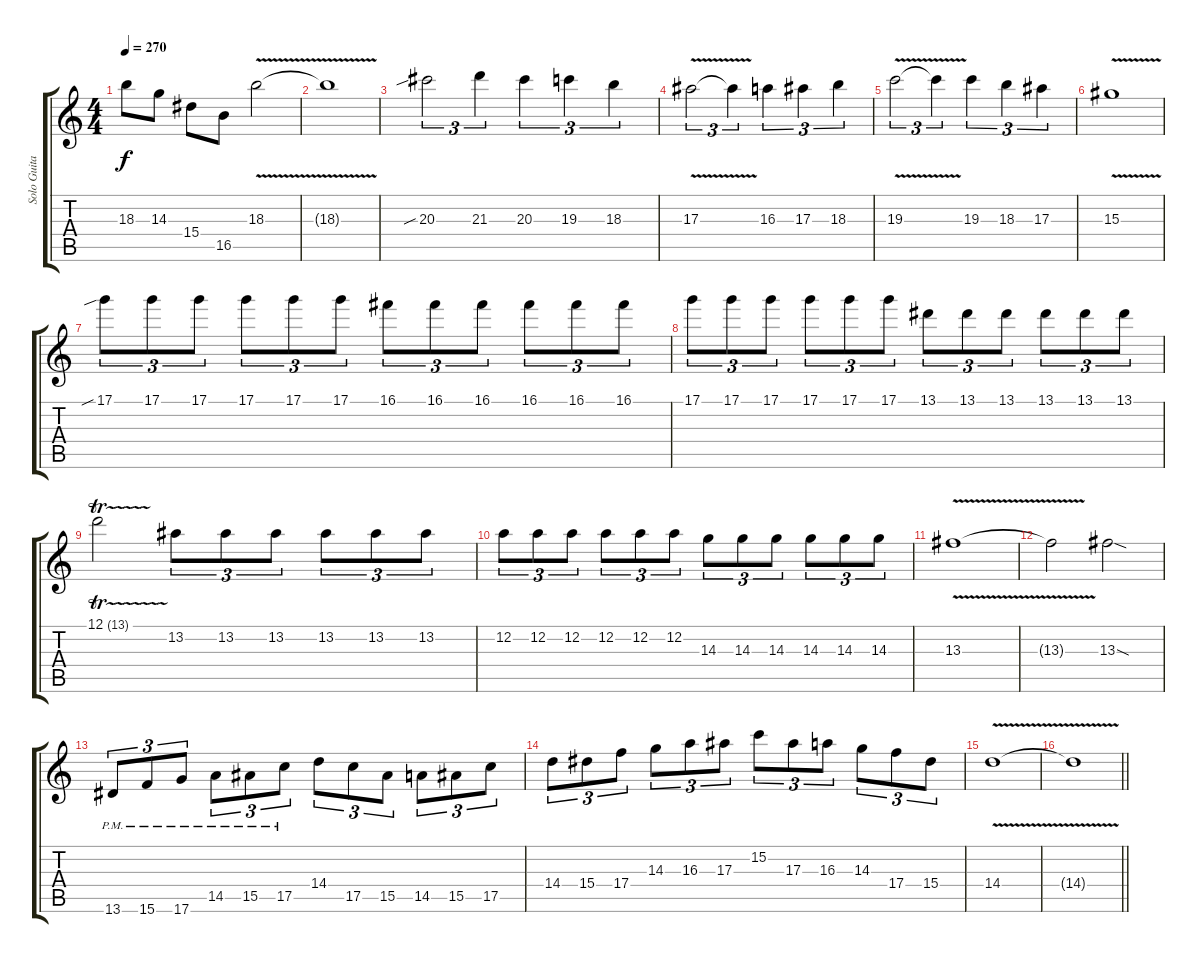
\track ("Solo Guitar" "Solo Guita") {instrument overdrivenguitar}
\staff {score tabs}
\tuning (D4 A3 F3 C3 G2 D2) {hide}
\ts (4 4)
\tempo 270
\clef g2
\ks c
18.3.8{dy f} 14.3.8 15.4.8 16.5.8 18.3{v}.2 |
18.3{t}.1 |
20.3{sib}.2{tu (3 2)} 21.3.4{tu (3 2)} 20.3.4{tu (3 2)} 19.3.4{tu (3 2)} 18.3.4{tu (3 2)} |
17.3{v}.2{tu (3 2)} 17.3{t}.4{tu (3 2)} 16.3.4{tu (3 2)} 17.3.4{tu (3 2)} 18.3.4{tu (3 2)} |
19.3{v}.2{tu (3 2)} 19.3{t}.4{tu (3 2)} 19.3.4{tu (3 2)} 18.3.4{tu (3 2)} 17.3.4{tu (3 2)} |
15.3{v}.1 |
17.1{sib}.8{tu (3 2)} 17.1.8{tu (3 2)} 17.1.8{tu (3 2)} 17.1.8{tu (3 2)} 17.1.8{tu (3 2)} 17.1.8{tu (3 2)} 16.1.8{tu (3 2)} 16.1.8{tu (3 2)} 16.1.8{tu (3 2)} 16.1.8{tu (3 2)} 16.1.8{tu (3 2)} 16.1.8{tu (3 2)} |
17.1.8{tu (3 2)} 17.1.8{tu (3 2)} 17.1.8{tu (3 2)} 17.1.8{tu (3 2)} 17.1.8{tu (3 2)} 17.1.8{tu (3 2)} 13.1.8{tu (3 2)} 13.1.8{tu (3 2)} 13.1.8{tu (3 2)} 13.1.8{tu (3 2)} 13.1.8{tu (3 2)} 13.1.8{tu (3 2)} |
12.1{tr (13 16)}.2 13.2.8{tu (3 2)} 13.2.8{tu (3 2)} 13.2.8{tu (3 2)} 13.2.8{tu (3 2)} 13.2.8{tu (3 2)} 13.2.8{tu (3 2)} |
12.2.8{tu (3 2)} 12.2.8{tu (3 2)} 12.2.8{tu (3 2)} 12.2.8{tu (3 2)} 12.2.8{tu (3 2)} 12.2.8{tu (3 2)} 14.3.8{tu (3 2)} 14.3.8{tu (3 2)} 14.3.8{tu (3 2)} 14.3.8{tu (3 2)} 14.3.8{tu (3 2)} 14.3.8{tu (3 2)} |
13.3{v}.1 |
13.3{t}.2 13.3{sod}.2 |
13.6{pm}.8{tu (3 2)} 15.6{pm}.8{tu (3 2)} 17.6{pm}.8{tu (3 2)} 14.5{pm}.8{tu (3 2)} 15.5{pm}.8{tu (3 2)} 17.5{pm}.8{tu (3 2)} 14.4.8{tu (3 2)} 17.5.8{tu (3 2)} 15.5.8{tu (3 2)} 14.5.8{tu (3 2)} 15.5.8{tu (3 2)} 17.5.8{tu (3 2)} |
14.4.8{tu (3 2)} 15.4.8{tu (3 2)} 17.4.8{tu (3 2)} 14.3.8{tu (3 2)} 16.3.8{tu (3 2)} 17.3.8{tu (3 2)} 15.2.8{tu (3 2)} 17.3.8{tu (3 2)} 16.3.8{tu (3 2)} 14.3.8{tu (3 2)} 17.4.8{tu (3 2)} 15.4.8{tu (3 2)} |
14.4{v}.1 |
\barLineRight lightlight
14.4{t}.1
